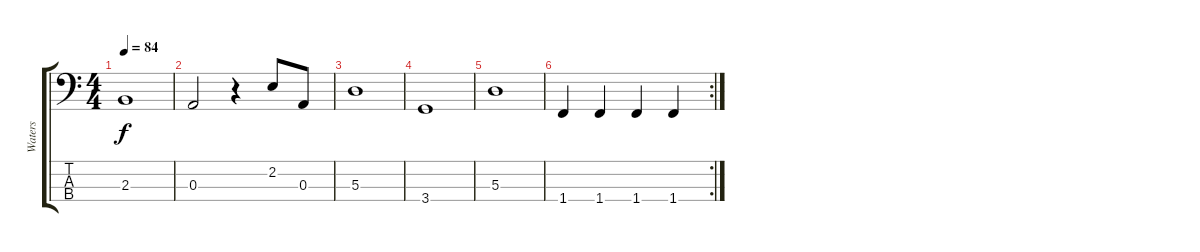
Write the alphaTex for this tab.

\track ("Waters" "Waters") {instrument electricbasspick}
\staff {score tabs}
\tuning (G2 D2 A1 E1) {hide}
\ts (4 4)
\tempo 84
\clef f4
\ks c
2.3.1{dy f} |
0.3.2 r.4 2.2.8 0.3.8 |
5.3.1 |
3.4.1 |
5.3.1 |
\rc 2
1.4.4 1.4.4 1.4.4 1.4.4
